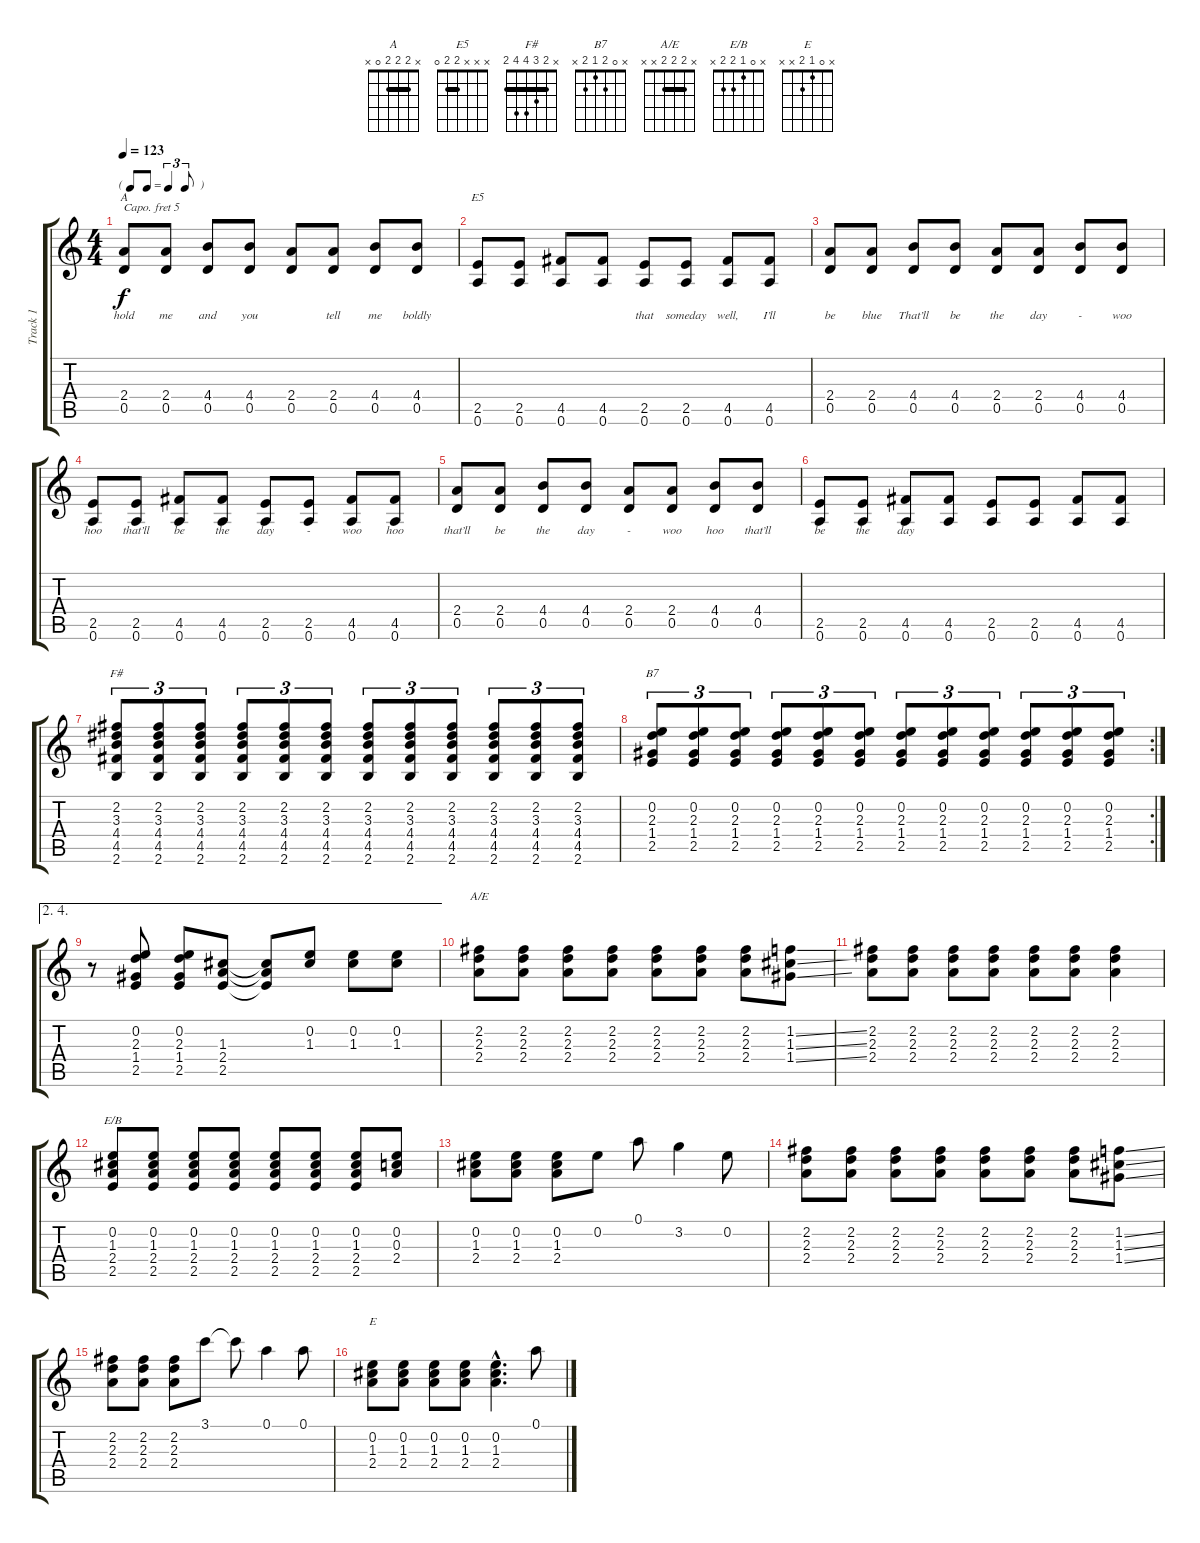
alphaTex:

\track ("Track 1" "Track 1") {instrument electricguitarjazz}
\staff {score tabs}
\capo 5
\tuning (E4 B3 G3 D3 A2 E2) {hide}
\chord ("A" x 2 2 2 0 x) {barre 2}
\chord ("E5" x x x 2 2 0) {barre 2}
\chord ("F#" x 2 3 4 4 2) {barre 2}
\chord ("B7" x 0 2 1 2 x)
\chord ("A/E" x 2 2 2 x x) {barre 2}
\chord ("E/B" x 0 1 2 2 x)
\chord ("E" x 0 1 2 x x)
\ts (4 4)
\tf triplet8th
\tempo 123
\clef g2
\ks c
(2.4 0.5).8{ch "A" lyrics (0 "hold") lyrics (1 "") lyrics (2 "") lyrics (3 "") lyrics (4 "") dy f} (2.4 0.5).8{lyrics (0 "me") lyrics (1 "") lyrics (2 "") lyrics (3 "") lyrics (4 "")} (4.4 0.5).8{lyrics (0 "and") lyrics (1 "") lyrics (2 "") lyrics (3 "") lyrics (4 "")} (4.4 0.5).8{lyrics (0 "you") lyrics (1 "") lyrics (2 "") lyrics (3 "") lyrics (4 "")} (2.4 0.5).8{lyrics (0 "") lyrics (1 "") lyrics (2 "") lyrics (3 "") lyrics (4 "")} (2.4 0.5).8{lyrics (0 "tell") lyrics (1 "") lyrics (2 "") lyrics (3 "") lyrics (4 "")} (4.4 0.5).8{lyrics (0 "me") lyrics (1 "") lyrics (2 "") lyrics (3 "") lyrics (4 "")} (4.4 0.5).8{lyrics (0 "boldly") lyrics (1 "") lyrics (2 "") lyrics (3 "") lyrics (4 "")} |
(2.5 0.6).8{ch "E5" lyrics (0 "") lyrics (1 "") lyrics (2 "") lyrics (3 "") lyrics (4 "")} (2.5 0.6).8{lyrics (0 "") lyrics (1 "") lyrics (2 "") lyrics (3 "") lyrics (4 "")} (4.5 0.6).8{lyrics (0 "") lyrics (1 "") lyrics (2 "") lyrics (3 "") lyrics (4 "")} (4.5 0.6).8{lyrics (0 "") lyrics (1 "") lyrics (2 "") lyrics (3 "") lyrics (4 "")} (2.5 0.6).8{lyrics (0 "that") lyrics (1 "") lyrics (2 "") lyrics (3 "") lyrics (4 "")} (2.5 0.6).8{lyrics (0 "someday") lyrics (1 "") lyrics (2 "") lyrics (3 "") lyrics (4 "")} (4.5 0.6).8{lyrics (0 "well,") lyrics (1 "") lyrics (2 "") lyrics (3 "") lyrics (4 "")} (4.5 0.6).8{lyrics (0 "I’ll") lyrics (1 "") lyrics (2 "") lyrics (3 "") lyrics (4 "")} |
(2.4 0.5).8{lyrics (0 "be") lyrics (1 "") lyrics (2 "") lyrics (3 "") lyrics (4 "")} (2.4 0.5).8{lyrics (0 "blue") lyrics (1 "") lyrics (2 "") lyrics (3 "") lyrics (4 "")} (4.4 0.5).8{lyrics (0 "That’ll") lyrics (1 "") lyrics (2 "") lyrics (3 "") lyrics (4 "")} (4.4 0.5).8{lyrics (0 "be") lyrics (1 "") lyrics (2 "") lyrics (3 "") lyrics (4 "")} (2.4 0.5).8{lyrics (0 "the") lyrics (1 "") lyrics (2 "") lyrics (3 "") lyrics (4 "")} (2.4 0.5).8{lyrics (0 "day") lyrics (1 "") lyrics (2 "") lyrics (3 "") lyrics (4 "")} (4.4 0.5).8{lyrics (0 "-") lyrics (1 "") lyrics (2 "") lyrics (3 "") lyrics (4 "")} (4.4 0.5).8{lyrics (0 "woo") lyrics (1 "") lyrics (2 "") lyrics (3 "") lyrics (4 "")} |
(2.5 0.6).8{lyrics (0 "hoo") lyrics (1 "") lyrics (2 "") lyrics (3 "") lyrics (4 "")} (2.5 0.6).8{lyrics (0 "that’ll") lyrics (1 "") lyrics (2 "") lyrics (3 "") lyrics (4 "")} (4.5 0.6).8{lyrics (0 "be") lyrics (1 "") lyrics (2 "") lyrics (3 "") lyrics (4 "")} (4.5 0.6).8{lyrics (0 "the") lyrics (1 "") lyrics (2 "") lyrics (3 "") lyrics (4 "")} (2.5 0.6).8{lyrics (0 "day") lyrics (1 "") lyrics (2 "") lyrics (3 "") lyrics (4 "")} (2.5 0.6).8{lyrics (0 "-") lyrics (1 "") lyrics (2 "") lyrics (3 "") lyrics (4 "")} (4.5 0.6).8{lyrics (0 "woo") lyrics (1 "") lyrics (2 "") lyrics (3 "") lyrics (4 "")} (4.5 0.6).8{lyrics (0 "hoo") lyrics (1 "") lyrics (2 "") lyrics (3 "") lyrics (4 "")} |
(2.4 0.5).8{lyrics (0 "that’ll") lyrics (1 "") lyrics (2 "") lyrics (3 "") lyrics (4 "")} (2.4 0.5).8{lyrics (0 "be") lyrics (1 "") lyrics (2 "") lyrics (3 "") lyrics (4 "")} (4.4 0.5).8{lyrics (0 "the") lyrics (1 "") lyrics (2 "") lyrics (3 "") lyrics (4 "")} (4.4 0.5).8{lyrics (0 "day") lyrics (1 "") lyrics (2 "") lyrics (3 "") lyrics (4 "")} (2.4 0.5).8{lyrics (0 "-") lyrics (1 "") lyrics (2 "") lyrics (3 "") lyrics (4 "")} (2.4 0.5).8{lyrics (0 "woo") lyrics (1 "") lyrics (2 "") lyrics (3 "") lyrics (4 "")} (4.4 0.5).8{lyrics (0 "hoo") lyrics (1 "") lyrics (2 "") lyrics (3 "") lyrics (4 "")} (4.4 0.5).8{lyrics (0 "that’ll") lyrics (1 "") lyrics (2 "") lyrics (3 "") lyrics (4 "")} |
(2.5 0.6).8{lyrics (0 "be") lyrics (1 "") lyrics (2 "") lyrics (3 "") lyrics (4 "")} (2.5 0.6).8{lyrics (0 "the") lyrics (1 "") lyrics (2 "") lyrics (3 "") lyrics (4 "")} (4.5 0.6).8{lyrics (0 "day") lyrics (1 "") lyrics (2 "") lyrics (3 "") lyrics (4 "")} (4.5 0.6).8 (2.5 0.6).8 (2.5 0.6).8 (4.5 0.6).8 (4.5 0.6).8 |
(2.2 3.3 4.4 4.5 2.6).8{tu (3 2) ch "F#"} (2.2 3.3 4.4 4.5 2.6).8{tu (3 2)} (2.2 3.3 4.4 4.5 2.6).8{tu (3 2)} (2.2 3.3 4.4 4.5 2.6).8{tu (3 2)} (2.2 3.3 4.4 4.5 2.6).8{tu (3 2)} (2.2 3.3 4.4 4.5 2.6).8{tu (3 2)} (2.2 3.3 4.4 4.5 2.6).8{tu (3 2)} (2.2 3.3 4.4 4.5 2.6).8{tu (3 2)} (2.2 3.3 4.4 4.5 2.6).8{tu (3 2)} (2.2 3.3 4.4 4.5 2.6).8{tu (3 2)} (2.2 3.3 4.4 4.5 2.6).8{tu (3 2)} (2.2 3.3 4.4 4.5 2.6).8{tu (3 2)} |
\rc 2
(0.2 2.3 1.4 2.5).8{tu (3 2) ch "B7"} (0.2 2.3 1.4 2.5).8{tu (3 2)} (0.2 2.3 1.4 2.5).8{tu (3 2)} (0.2 2.3 1.4 2.5).8{tu (3 2)} (0.2 2.3 1.4 2.5).8{tu (3 2)} (0.2 2.3 1.4 2.5).8{tu (3 2)} (0.2 2.3 1.4 2.5).8{tu (3 2)} (0.2 2.3 1.4 2.5).8{tu (3 2)} (0.2 2.3 1.4 2.5).8{tu (3 2)} (0.2 2.3 1.4 2.5).8{tu (3 2)} (0.2 2.3 1.4 2.5).8{tu (3 2)} (0.2 2.3 1.4 2.5).8{tu (3 2)} |
\ae (2 4)
r.8 (0.2 2.3 1.4 2.5).8 (0.2 2.3 1.4 2.5).8 (1.3 2.4 2.5).8 (1.3{t} 2.4{t} 2.5{t}).8 (0.2 1.3).8 (0.2 1.3).8 (0.2 1.3).8 |
(2.2 2.3 2.4).8{ch "A/E"} (2.2 2.3 2.4).8 (2.2 2.3 2.4).8 (2.2 2.3 2.4).8 (2.2 2.3 2.4).8 (2.2 2.3 2.4).8 (2.2 2.3 2.4).8 (1.2{ss} 1.3{ss} 1.4{ss}).8 |
(2.2 2.3 2.4).8 (2.2 2.3 2.4).8 (2.2 2.3 2.4).8 (2.2 2.3 2.4).8 (2.2 2.3 2.4).8 (2.2 2.3 2.4).8 (2.2 2.3 2.4).4 |
(0.2 1.3 2.4 2.5).8{ch "E/B"} (0.2 1.3 2.4 2.5).8 (0.2 1.3 2.4 2.5).8 (0.2 1.3 2.4 2.5).8 (0.2 1.3 2.4 2.5).8 (0.2 1.3 2.4 2.5).8 (0.2 1.3 2.4 2.5).8 (0.2 0.3 2.4).8 |
(0.2 1.3 2.4).8 (0.2 1.3 2.4).8 (0.2 1.3 2.4).8 0.2.8 0.1.8 3.2.4 0.2.8 |
(2.2 2.3 2.4).8 (2.2 2.3 2.4).8 (2.2 2.3 2.4).8 (2.2 2.3 2.4).8 (2.2 2.3 2.4).8 (2.2 2.3 2.4).8 (2.2 2.3 2.4).8 (1.2{ss} 1.3{ss} 1.4{ss}).8 |
(2.2 2.3 2.4).8 (2.2 2.3 2.4).8 (2.2 2.3 2.4).8 3.1.8 3.1{t}.8 0.1.4 0.1.8 |
(0.2 1.3 2.4).8{ch "E"} (0.2 1.3 2.4).8 (0.2 1.3 2.4).8 (0.2 1.3 2.4).8 (0.2{hac} 1.3{hac} 2.4{hac}).4{d} 0.1.8
